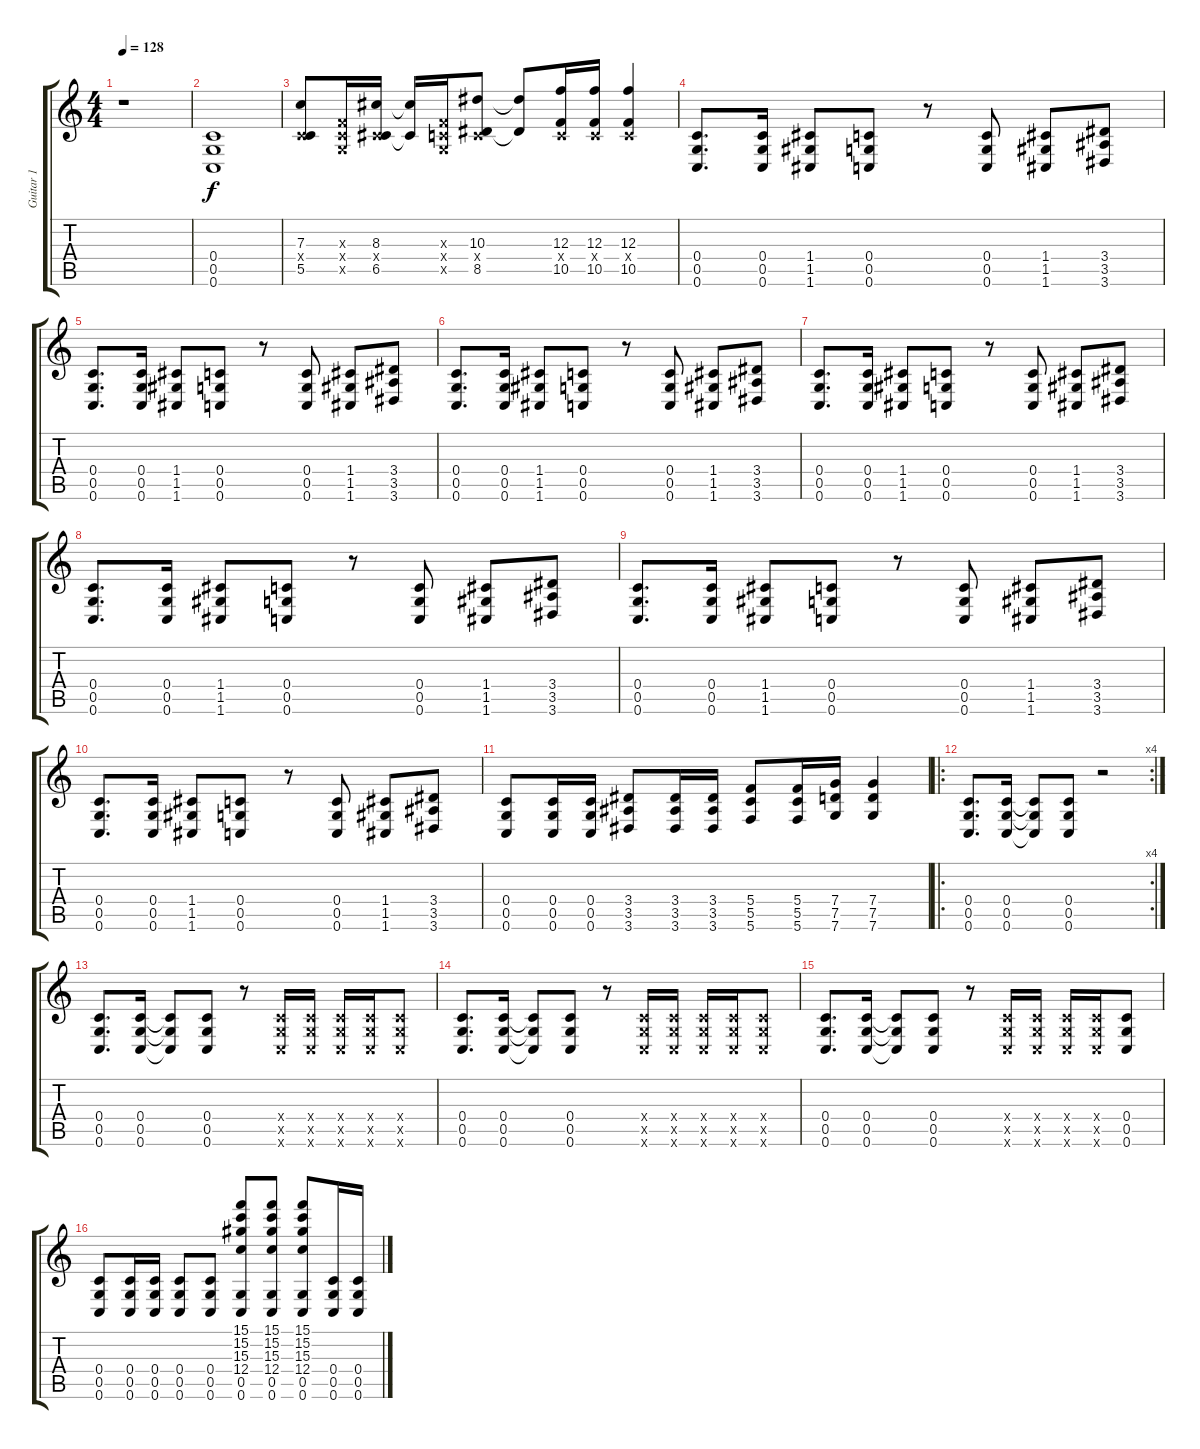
\track ("Guitar 1" "Guitar 1") {instrument distortionguitar}
\staff {score tabs}
\tuning (D4 A3 F3 C3 G2 C2) {hide}
\ts (4 4)
\tempo 128
\clef g2
\ks c
r.1{dy f} |
(0.4 0.5 0.6).1 |
(7.3 0.4{x} 5.5).8 (0.3{x} 0.4{x} 0.5{x}).16 (8.3 0.4{x} 6.5).16 (8.3{t} 6.5{t}).16 (0.3{x} 0.4{x} 0.5{x}).16 (10.3 0.4{x} 8.5).8 (10.3{t} 8.5{t}).8 (12.3 0.4{x} 10.5).16 (12.3 0.4{x} 10.5).16 (12.3 0.4{x} 10.5).4 |
(0.4 0.5 0.6).8{d} (0.4 0.5 0.6).16 (1.4 1.5 1.6).8 (0.4 0.5 0.6).8 r.8 (0.4 0.5 0.6).8 (1.4 1.5 1.6).8 (3.4 3.5 3.6).8 |
(0.4 0.5 0.6).8{d} (0.4 0.5 0.6).16 (1.4 1.5 1.6).8 (0.4 0.5 0.6).8 r.8 (0.4 0.5 0.6).8 (1.4 1.5 1.6).8 (3.4 3.5 3.6).8 |
(0.4 0.5 0.6).8{d} (0.4 0.5 0.6).16 (1.4 1.5 1.6).8 (0.4 0.5 0.6).8 r.8 (0.4 0.5 0.6).8 (1.4 1.5 1.6).8 (3.4 3.5 3.6).8 |
(0.4 0.5 0.6).8{d} (0.4 0.5 0.6).16 (1.4 1.5 1.6).8 (0.4 0.5 0.6).8 r.8 (0.4 0.5 0.6).8 (1.4 1.5 1.6).8 (3.4 3.5 3.6).8 |
(0.4 0.5 0.6).8{d} (0.4 0.5 0.6).16 (1.4 1.5 1.6).8 (0.4 0.5 0.6).8 r.8 (0.4 0.5 0.6).8 (1.4 1.5 1.6).8 (3.4 3.5 3.6).8 |
(0.4 0.5 0.6).8{d} (0.4 0.5 0.6).16 (1.4 1.5 1.6).8 (0.4 0.5 0.6).8 r.8 (0.4 0.5 0.6).8 (1.4 1.5 1.6).8 (3.4 3.5 3.6).8 |
(0.4 0.5 0.6).8{d} (0.4 0.5 0.6).16 (1.4 1.5 1.6).8 (0.4 0.5 0.6).8 r.8 (0.4 0.5 0.6).8 (1.4 1.5 1.6).8 (3.4 3.5 3.6).8 |
(0.4 0.5 0.6).8 (0.4 0.5 0.6).16 (0.4 0.5 0.6).16 (3.4 3.5 3.6).8 (3.4 3.5 3.6).16 (3.4 3.5 3.6).16 (5.4 5.5 5.6).8 (5.4 5.5 5.6).16 (7.4 7.5 7.6).16 (7.4 7.5 7.6).4 |
\ro
\rc 4
(0.4 0.5 0.6).8{d} (0.4 0.5 0.6).16 (0.4{t} 0.5{t} 0.6{t}).8 (0.4 0.5 0.6).8 r.2 |
(0.4 0.5 0.6).8{d} (0.4 0.5 0.6).16 (0.4{t} 0.5{t} 0.6{t}).8 (0.4 0.5 0.6).8 r.8 (0.4{x} 0.5{x} 0.6{x}).16 (0.4{x} 0.5{x} 0.6{x}).16 (0.4{x} 0.5{x} 0.6{x}).16 (0.4{x} 0.5{x} 0.6{x}).16 (0.4{x} 0.5{x} 0.6{x}).8 |
(0.4 0.5 0.6).8{d} (0.4 0.5 0.6).16 (0.4{t} 0.5{t} 0.6{t}).8 (0.4 0.5 0.6).8 r.8 (0.4{x} 0.5{x} 0.6{x}).16 (0.4{x} 0.5{x} 0.6{x}).16 (0.4{x} 0.5{x} 0.6{x}).16 (0.4{x} 0.5{x} 0.6{x}).16 (0.4{x} 0.5{x} 0.6{x}).8 |
(0.4 0.5 0.6).8{d} (0.4 0.5 0.6).16 (0.4{t} 0.5{t} 0.6{t}).8 (0.4 0.5 0.6).8 r.8 (0.4{x} 0.5{x} 0.6{x}).16 (0.4{x} 0.5{x} 0.6{x}).16 (0.4{x} 0.5{x} 0.6{x}).16 (0.4{x} 0.5{x} 0.6{x}).16 (0.4 0.5 0.6).8 |
(0.4 0.5 0.6).8 (0.4 0.5 0.6).16 (0.4 0.5 0.6).16 (0.4 0.5 0.6).8 (0.4 0.5 0.6).8 (15.1 15.2 15.3 12.4 0.5 0.6).8 (15.1 15.2 15.3 12.4 0.5 0.6).8 (15.1 15.2 15.3 12.4 0.5 0.6).8 (0.4 0.5 0.6).16 (0.4 0.5 0.6).16
